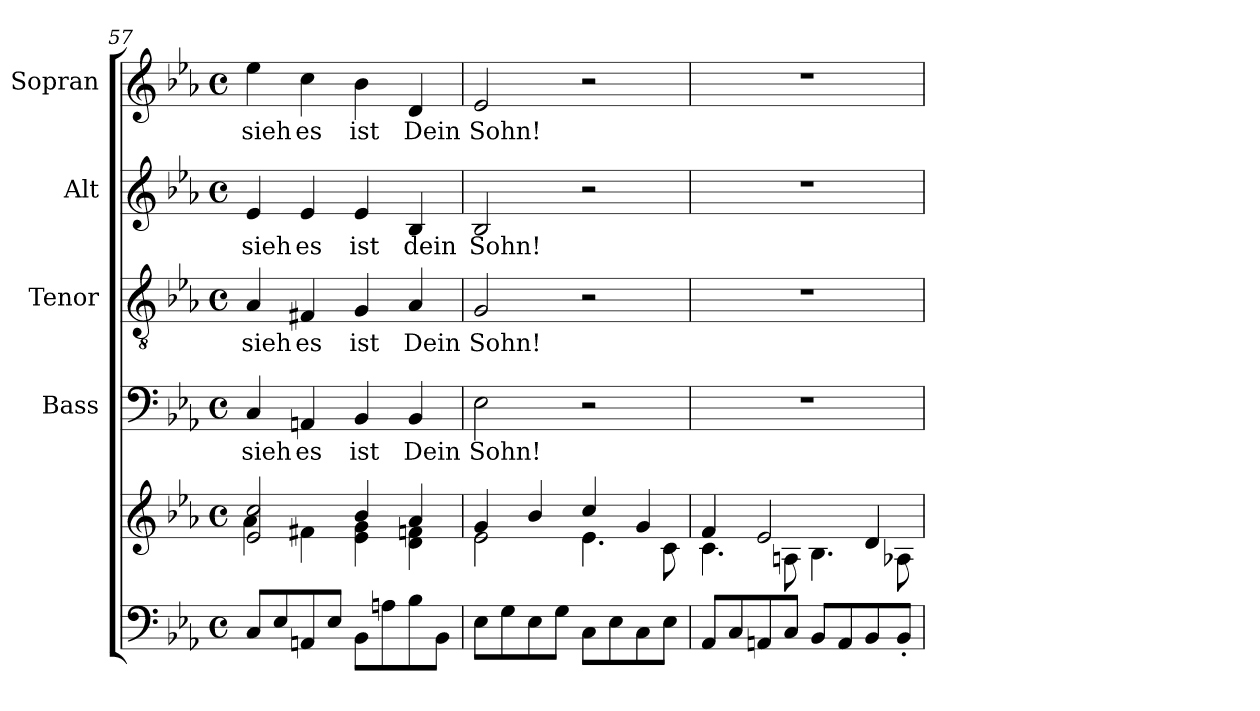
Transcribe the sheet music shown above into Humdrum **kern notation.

**kern	**kern	**kern	**text	**kern	**text	**kern	**text	**kern	**text
*part5	*part5	*part4	*part4	*part3	*part3	*part2	*part2	*part1	*part1
*staff6	*staff5	*staff4	*staff4	*staff3	*staff3	*staff2	*staff2	*staff1	*staff1
*	*	*I"Bass	*	*I"Tenor	*	*I"Alt	*	*I"Sopran	*
*	*	*I'B.	*	*I'T.	*	*I'A.	*	*I'S.	*
!!LO:PB:g=z
*clefF4	*clefG2	*clefF4	*	*clefGv2	*	*clefG2	*	*clefG2	*
*k[b-e-a-]	*k[b-e-a-]	*k[b-e-a-]	*	*k[b-e-a-]	*	*k[b-e-a-]	*	*k[b-e-a-]	*
*E-:	*E-:	*E-:	*	*E-:	*	*E-:	*	*E-:	*
*M4/4	*M4/4	*M4/4	*	*M4/4	*	*M4/4	*	*M4/4	*
*met(c)	*met(c)	*met(c)	*	*met(c)	*	*met(c)	*	*met(c)	*
=57	=57	=57	=57	=57	=57	=57	=57	=57	=57
*	*^	*	*	*	*	*	*	*	*
!	!	!	!	!LO:LY:b	!	!LO:LY:b	!	!LO:LY:b	!	!LO:LY:b
8C/L	2e-/ 2cc/	4a-\	4C/	sieh	4A-/	sieh	4e-/	sieh	4ee-\	sieh
8E-/	.	.	.	.	.	.	.	.	.	.
!	!	!	!	!LO:LY:b	!	!LO:LY:b	!	!LO:LY:b	!	!LO:LY:b
8AAn/	.	4f#X\	4AAn/	es	4F#X/	es	4e-/	es	4cc\	es
8E-/J	.	.	.	.	.	.	.	.	.	.
!	!	!	!	!LO:LY:b	!	!LO:LY:b	!	!LO:LY:b	!	!LO:LY:b
8BB-\L	4b-/	4e-\ 4g\	4BB-/	ist	4G/	ist	4e-/	ist	4b-\	ist
8An\	.	.	.	.	.	.	.	.	.	.
!	!	!	!	!LO:LY:b	!	!LO:LY:b	!	!LO:LY:b	!	!LO:LY:b
8B-\	4a-/	4d\ 4fn\	4BB-/	Dein	4A-/	Dein	4B-/	dein	4d/	Dein
8BB-\J	.	.	.	.	.	.	.	.	.	.
=58	=58	=58	=58	=58	=58	=58	=58	=58	=58	=58
!	!	!	!	!LO:LY:b	!	!LO:LY:b	!	!LO:LY:b	!	!LO:LY:b
8E-\L	4g/	2e-\	2E-\	Sohn!	2G/	Sohn!	2B-/	Sohn!	2e-/	Sohn!
8G\	.	.	.	.	.	.	.	.	.	.
8E-\	4b-/	.	.	.	.	.	.	.	.	.
8G\J	.	.	.	.	.	.	.	.	.	.
8C\L	4cc/	4.e-\	2r	.	2r	.	2r	.	2r	.
8E-\	.	.	.	.	.	.	.	.	.	.
8C\	4g/	.	.	.	.	.	.	.	.	.
8E-\J	.	8c\	.	.	.	.	.	.	.	.
=59	=59	=59	=59	=59	=59	=59	=59	=59	=59	=59
8AA-/L	4f/	4.c\	1r	.	1r	.	1r	.	1r	.
8C/	.	.	.	.	.	.	.	.	.	.
8AAn/	2e-/	.	.	.	.	.	.	.	.	.
8C/J	.	8An\	.	.	.	.	.	.	.	.
8BB-/L	.	4.B-\	.	.	.	.	.	.	.	.
8AA/	.	.	.	.	.	.	.	.	.	.
8BB-/	4d/	.	.	.	.	.	.	.	.	.
8BB-'</J	.	8A-X\	.	.	.	.	.	.	.	.
*	*v	*v	*	*	*	*	*	*	*	*
=	=	=	=	=	=	=	=	=	=
*-	*-	*-	*-	*-	*-	*-	*-	*-	*-
